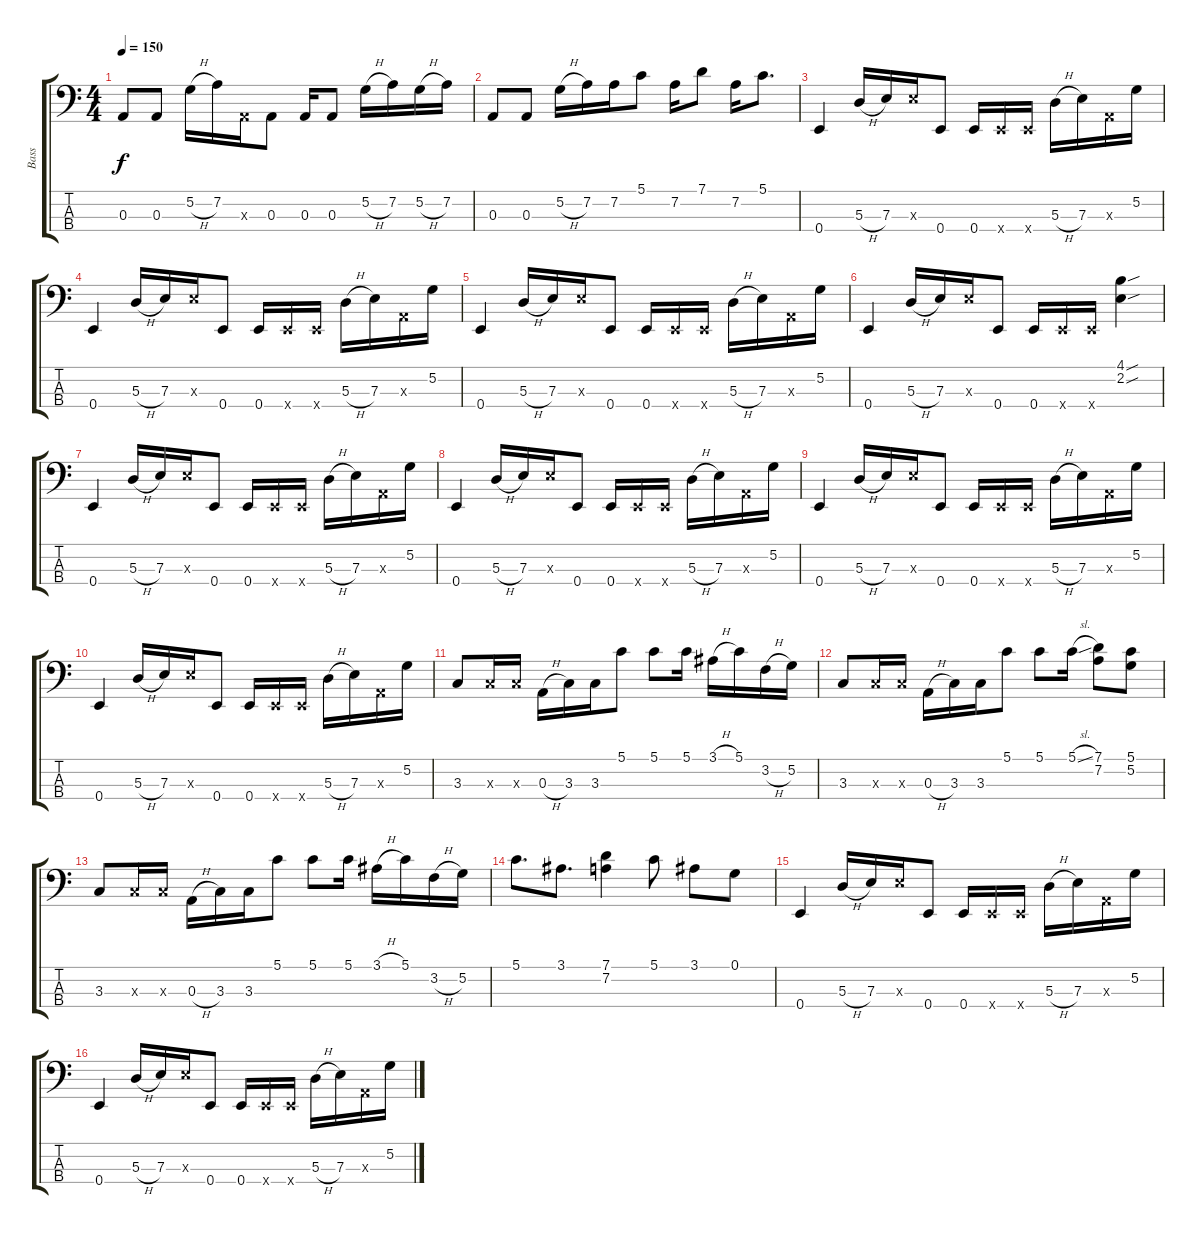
\track ("Bass" "Bass") {instrument electricbassfinger}
\staff {score tabs}
\tuning (G2 D2 A1 E1) {hide}
\ts (4 4)
\tempo 150
\clef f4
\ks c
0.3.8{dy f} 0.3.8 5.2{h}.16 7.2.16 0.3{x}.16 0.3.8 0.3.16 0.3.8 5.2{h}.16 7.2.16 5.2{h}.16 7.2.16 |
0.3.8 0.3.8 5.2{h}.16 7.2.16 7.2.16 5.1.8 7.2.16 7.1.8 7.2.16 5.1.8{d} |
0.4.4 5.3{h}.16 7.3.16 7.3{x}.16 0.4.8 0.4.16 0.4{x}.16 0.4{x}.16 5.3{h}.16 7.3.16 0.3{x}.16 5.2.16 |
0.4.4 5.3{h}.16 7.3.16 7.3{x}.16 0.4.8 0.4.16 0.4{x}.16 0.4{x}.16 5.3{h}.16 7.3.16 0.3{x}.16 5.2.16 |
0.4.4 5.3{h}.16 7.3.16 7.3{x}.16 0.4.8 0.4.16 0.4{x}.16 0.4{x}.16 5.3{h}.16 7.3.16 0.3{x}.16 5.2.16 |
0.4.4 5.3{h}.16 7.3.16 7.3{x}.16 0.4.8 0.4.16 0.4{x}.16 0.4{x}.16 (4.1{sou} 2.2{sou}).4 |
0.4.4 5.3{h}.16 7.3.16 7.3{x}.16 0.4.8 0.4.16 0.4{x}.16 0.4{x}.16 5.3{h}.16 7.3.16 0.3{x}.16 5.2.16 |
0.4.4 5.3{h}.16 7.3.16 7.3{x}.16 0.4.8 0.4.16 0.4{x}.16 0.4{x}.16 5.3{h}.16 7.3.16 0.3{x}.16 5.2.16 |
0.4.4 5.3{h}.16 7.3.16 7.3{x}.16 0.4.8 0.4.16 0.4{x}.16 0.4{x}.16 5.3{h}.16 7.3.16 0.3{x}.16 5.2.16 |
0.4.4 5.3{h}.16 7.3.16 7.3{x}.16 0.4.8 0.4.16 0.4{x}.16 0.4{x}.16 5.3{h}.16 7.3.16 0.3{x}.16 5.2.16 |
3.3.8 3.3{x}.16 3.3{x}.16 0.3{h}.16 3.3.16 3.3.16 5.1.8 5.1.8 5.1.16 3.1{h}.16 5.1.16 3.2{h}.16 5.2.16 |
3.3.8 3.3{x}.16 3.3{x}.16 0.3{h}.16 3.3.16 3.3.16 5.1.8 5.1.8 5.1{sl}.16 (7.1 7.2).8 (5.1 5.2).8 |
3.3.8 3.3{x}.16 3.3{x}.16 0.3{h}.16 3.3.16 3.3.16 5.1.8 5.1.8 5.1.16 3.1{h}.16 5.1.16 3.2{h}.16 5.2.16 |
5.1.8{d} 3.1.8{d} (7.1 7.2).4 5.1.8 3.1.8 0.1.8 |
0.4.4 5.3{h}.16 7.3.16 7.3{x}.16 0.4.8 0.4.16 0.4{x}.16 0.4{x}.16 5.3{h}.16 7.3.16 0.3{x}.16 5.2.16 |
0.4.4 5.3{h}.16 7.3.16 7.3{x}.16 0.4.8 0.4.16 0.4{x}.16 0.4{x}.16 5.3{h}.16 7.3.16 0.3{x}.16 5.2.16
